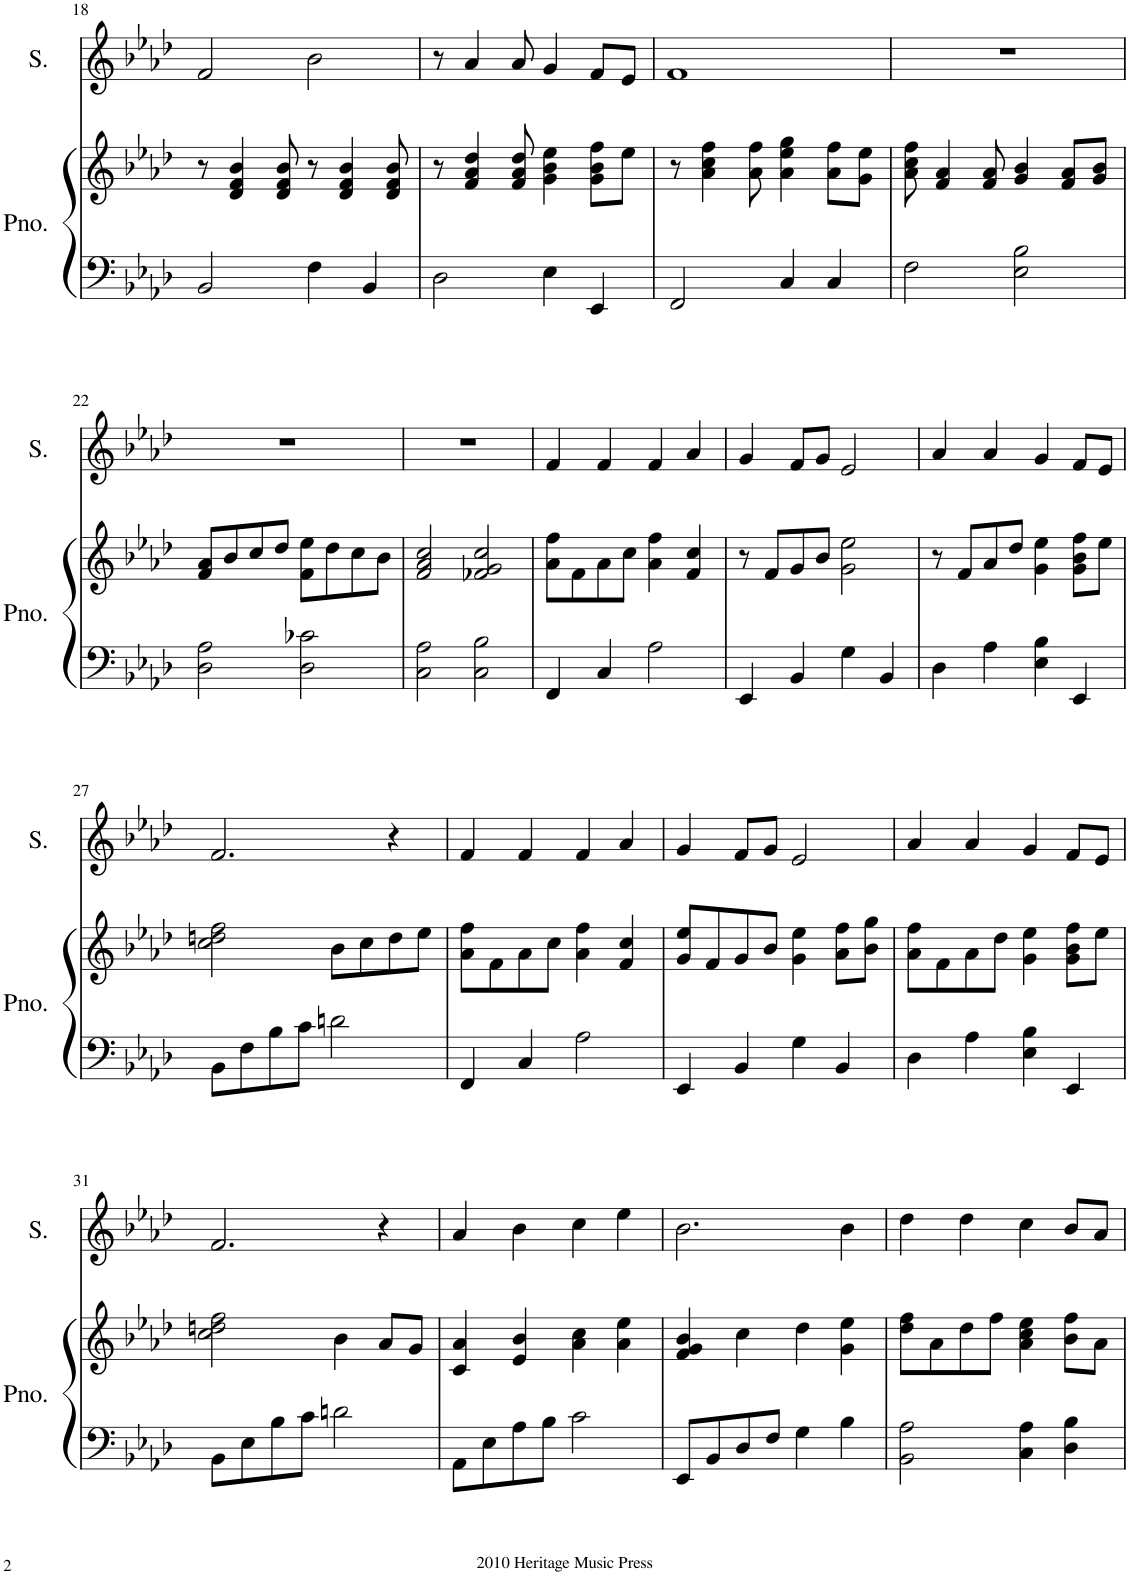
**kern	**kern	**kern
*part2	*part2	*part1
*staff3	*staff2	*staff1
*I"Piano	*	*I"Soprano
*I'Pno.	*	*I'S.
!!LO:PB:g=z
*clefF4	*clefG2	*clefG2
*k[b-e-a-d-]	*k[b-e-a-d-]	*k[b-e-a-d-]
*M4/4	*M4/4	*M4/4
=18	=18	=18
2BB-/	8r	2f/
.	4d-/ 4f/ 4b-/	.
.	8d-/ 8f/ 8b-/	.
4F\	8r	2b-\
.	4d-/ 4f/ 4b-/	.
4BB-/	.	.
.	8d-/ 8f/ 8b-/	.
=19	=19	=19
2D-\	8r	8r
.	4f/ 4a-/ 4dd-/	4a-/
.	8f/ 8a-/ 8dd-/	8a-/
4E-\	4g\ 4b-\ 4ee-\	4g/
4EE-/	8g\ 8b-\ 8ff\L	8f/L
.	8ee-\J	8e-/J
=20	=20	=20
2FF/	8r	1f
.	4a-\ 4cc\ 4ff\	.
.	8a-\ 8ff\	.
4C/	4a-\ 4ee-\ 4gg\	.
4C/	8a-\ 8ff\L	.
.	8g\ 8ee-\J	.
=21	=21	=21
2F\	8a-\ 8cc\ 8ff\	1r
.	4f/ 4a-/	.
.	8f/ 8a-/	.
2E-\ 2B-\	4g/ 4b-/	.
.	8f/ 8a-/L	.
.	8g/ 8b-/J	.
!!LO:LB:g=z
=22	=22	=22
2D-\ 2A-\	8f/ 8a-/L	1r
.	8b-/	.
.	8cc/	.
.	8dd-/J	.
2D-\ 2c-X\	8f\ 8ee-\L	.
.	8dd-\	.
.	8cc\	.
.	8b-\J	.
=23	=23	=23
2C\ 2A-\	2f/ 2a-/ 2cc/	1r
2C\ 2B-\	2f-X/ 2g/ 2cc/	.
=24	=24	=24
4FF/	8a-\ 8ff\L	4f/
.	8f\	.
4C/	8a-\	4f/
.	8cc\J	.
2A-\	4a-\ 4ff\	4f/
.	4f/ 4cc/	4a-/
=25	=25	=25
4EE-/	8r	4g/
.	8f/L	.
4BB-/	8g/	8f/L
.	8b-/J	8g/J
4G\	2g\ 2ee-\	2e-/
4BB-/	.	.
=26	=26	=26
4D-\	8r	4a-/
.	8f/L	.
4A-\	8a-/	4a-/
.	8dd-/J	.
4E-\ 4B-\	4g\ 4ee-\	4g/
4EE-/	8g\ 8b-\ 8ff\L	8f/L
.	8ee-\J	8e-/J
!!LO:LB:g=z
=27	=27	=27
8BB-\L	2cc\ 2ddn\ 2ff\	2.f/
8F\	.	.
8B-\	.	.
8c\J	.	.
2dn\	8b-\L	.
.	8cc\	.
.	8dd\	4r
.	8ee-\J	.
=28	=28	=28
4FF/	8a-\ 8ff\L	4f/
.	8f\	.
4C/	8a-\	4f/
.	8cc\J	.
2A-\	4a-\ 4ff\	4f/
.	4f/ 4cc/	4a-/
=29	=29	=29
4EE-/	8g/ 8ee-/L	4g/
.	8f/	.
4BB-/	8g/	8f/L
.	8b-/J	8g/J
4G\	4g\ 4ee-\	2e-/
4BB-/	8a-\ 8ff\L	.
.	8b-\ 8gg\J	.
=30	=30	=30
4D-\	8a-\ 8ff\L	4a-/
.	8f\	.
4A-\	8a-\	4a-/
.	8dd-\J	.
4E-\ 4B-\	4g\ 4ee-\	4g/
4EE-/	8g\ 8b-\ 8ff\L	8f/L
.	8ee-\J	8e-/J
!!LO:LB:g=z
=31	=31	=31
8BB-\L	2cc\ 2ddn\ 2ff\	2.f/
8E-\	.	.
8B-\	.	.
8c\J	.	.
2dn\	4b-\	.
.	8a-/L	4r
.	8g/J	.
=32	=32	=32
8AA-\L	4c/ 4a-/	4a-/
8E-\	.	.
8A-\	4e-/ 4b-/	4b-\
8B-\J	.	.
2c\	4a-\ 4cc\	4cc\
.	4a-\ 4ee-\	4ee-\
=33	=33	=33
8EE-/L	4f/ 4g/ 4b-/	2.b-\
8BB-/	.	.
8D-/	4cc\	.
8F/J	.	.
4G\	4dd-\	.
4B-\	4g\ 4ee-\	4b-\
=34	=34	=34
2BB-\ 2A-\	8dd-\ 8ff\L	4dd-\
.	8a-\	.
.	8dd-\	4dd-\
.	8ff\J	.
4C\ 4A-\	4a-\ 4cc\ 4ee-\	4cc\
4D-\ 4B-\	8b-\ 8ff\L	8b-/L
.	8a-\J	8a-/J
=	=	=
*-	*-	*-
